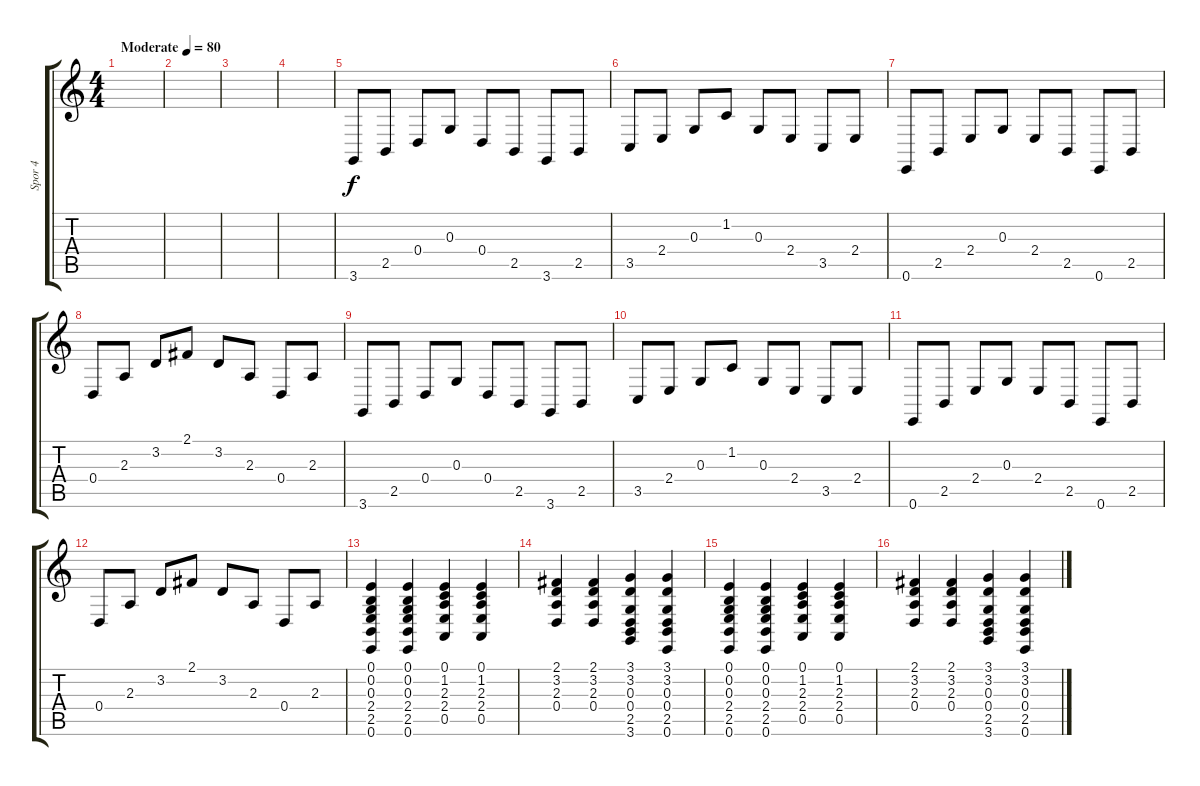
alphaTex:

\track ("Spor 4" "Spor 4") {instrument acousticgrandpiano}
\staff {score tabs}
\tuning (E4 B3 G3 D3 A2 E2) {hide}
\ts (4 4)
\tempo (80 "Moderate")
\clef g2
\ks c
|
|
|
|
3.6.8 2.5.8 0.4.8 0.3.8 0.4.8 2.5.8 3.6.8 2.5.8 |
3.5.8 2.4.8 0.3.8 1.2.8 0.3.8 2.4.8 3.5.8 2.4.8 |
0.6.8 2.5.8 2.4.8 0.3.8 2.4.8 2.5.8 0.6.8 2.5.8 |
0.4.8 2.3.8 3.2.8 2.1.8 3.2.8 2.3.8 0.4.8 2.3.8 |
3.6.8 2.5.8 0.4.8 0.3.8 0.4.8 2.5.8 3.6.8 2.5.8 |
3.5.8 2.4.8 0.3.8 1.2.8 0.3.8 2.4.8 3.5.8 2.4.8 |
0.6.8 2.5.8 2.4.8 0.3.8 2.4.8 2.5.8 0.6.8 2.5.8 |
0.4.8 2.3.8 3.2.8 2.1.8 3.2.8 2.3.8 0.4.8 2.3.8 |
(0.1 0.2 0.3 2.4 2.5 0.6).4 (0.1 0.2 0.3 2.4 2.5 0.6).4 (0.1 1.2 2.3 2.4 0.5).4 (0.1 1.2 2.3 2.4 0.5).4 |
(2.1 3.2 2.3 0.4).4 (2.1 3.2 2.3 0.4).4 (3.1 3.2 0.3 0.4 2.5 3.6).4 (3.1 3.2 0.3 0.4 2.5 0.6).4 |
(0.1 0.2 0.3 2.4 2.5 0.6).4 (0.1 0.2 0.3 2.4 2.5 0.6).4 (0.1 1.2 2.3 2.4 0.5).4 (0.1 1.2 2.3 2.4 0.5).4 |
(2.1 3.2 2.3 0.4).4 (2.1 3.2 2.3 0.4).4 (3.1 3.2 0.3 0.4 2.5 3.6).4 (3.1 3.2 0.3 0.4 2.5 0.6).4
